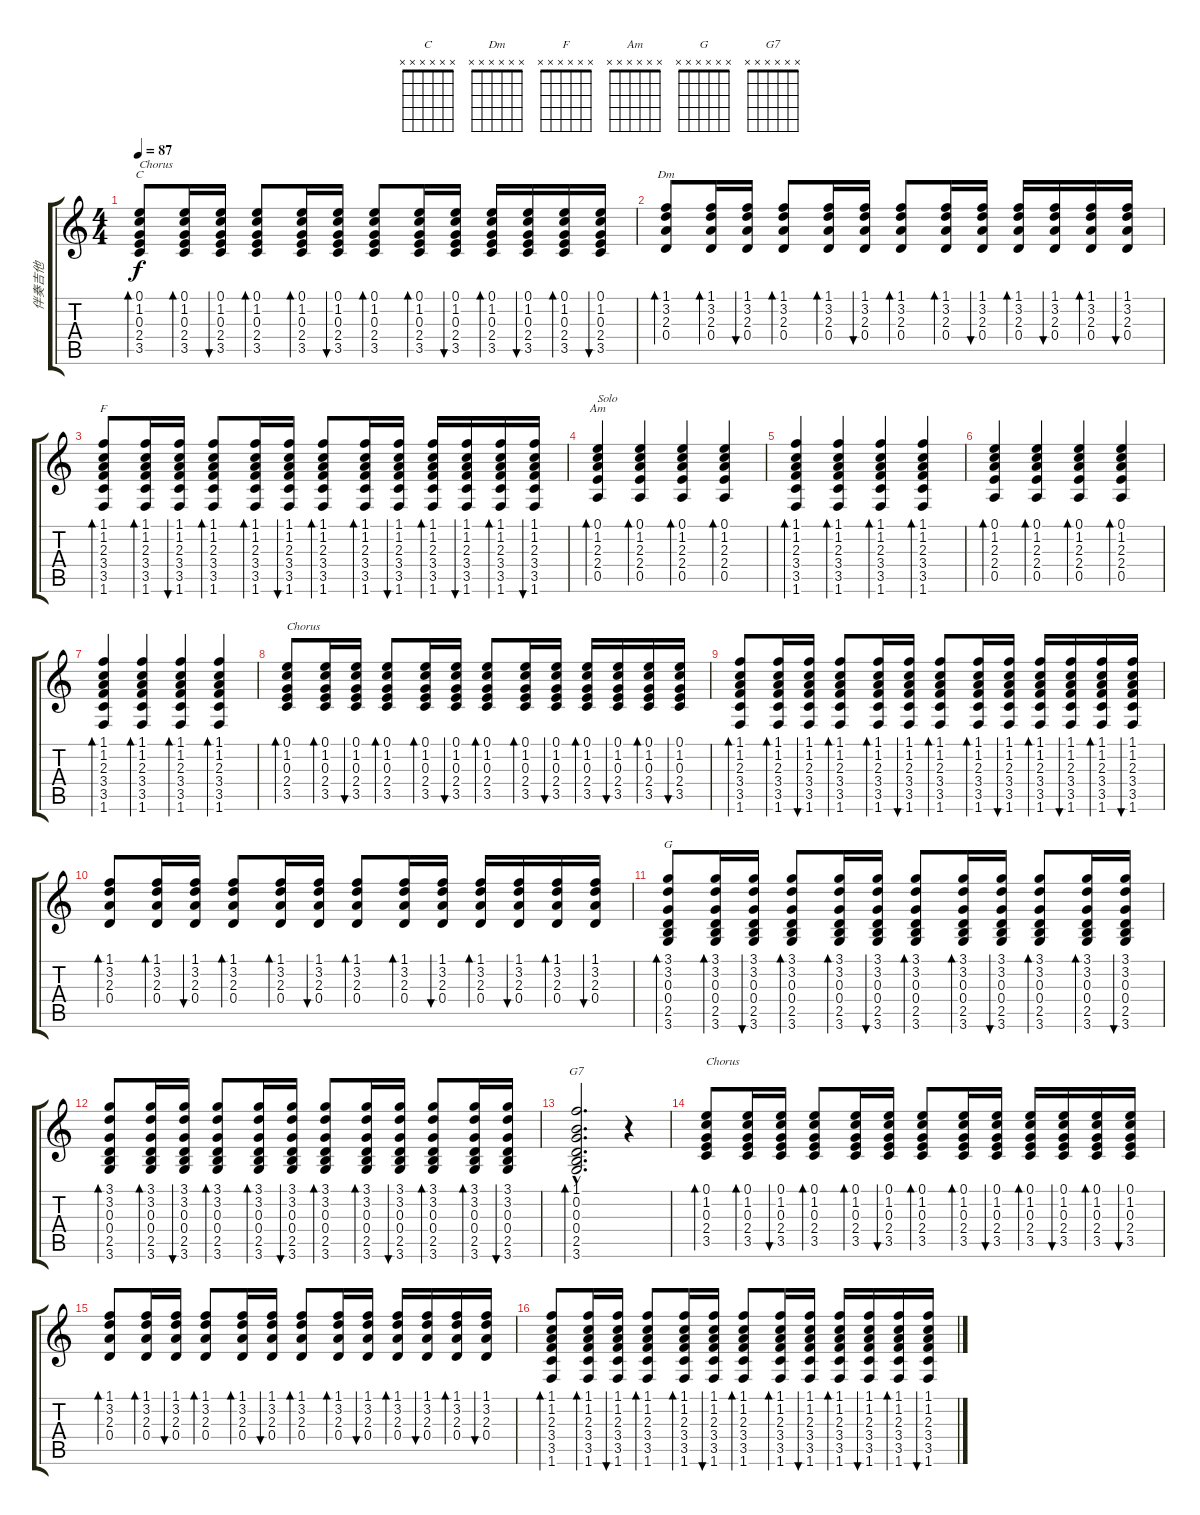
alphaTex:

\track ("伴奏吉他" "伴奏吉他") {instrument acousticguitarsteel}
\staff {score tabs}
\tuning (E4 B3 G3 D3 A2 E2) {hide}
\chord ("C" x x x x x x)
\chord ("Dm" x x x x x x)
\chord ("F" x x x x x x)
\chord ("Am" x x x x x x)
\chord ("G" x x x x x x)
\chord ("G7" x x x x x x)
\ts (4 4)
\tempo 87
\clef g2
\ks c
(0.1 1.2 0.3 2.4 3.5).8{bd 60 ch "C" txt "Chorus" dy f} (0.1 1.2 0.3 2.4 3.5).16{bd 60} (0.1 1.2 0.3 2.4 3.5).16{bu 60} (0.1 1.2 0.3 2.4 3.5).8{bd 60} (0.1 1.2 0.3 2.4 3.5).16{bd 60} (0.1 1.2 0.3 2.4 3.5).16{bu 60} (0.1 1.2 0.3 2.4 3.5).8{bd 60} (0.1 1.2 0.3 2.4 3.5).16{bd 60} (0.1 1.2 0.3 2.4 3.5).16{bu 60} (0.1 1.2 0.3 2.4 3.5).16{bd 60} (0.1 1.2 0.3 2.4 3.5).16{bu 60} (0.1 1.2 0.3 2.4 3.5).16{bd 60} (0.1 1.2 0.3 2.4 3.5).16{bu 60} |
(1.1 3.2 2.3 0.4).8{bd 60 ch "Dm"} (1.1 3.2 2.3 0.4).16{bd 60} (1.1 3.2 2.3 0.4).16{bu 60} (1.1 3.2 2.3 0.4).8{bd 60} (1.1 3.2 2.3 0.4).16{bd 60} (1.1 3.2 2.3 0.4).16{bu 60} (1.1 3.2 2.3 0.4).8{bd 60} (1.1 3.2 2.3 0.4).16{bd 60} (1.1 3.2 2.3 0.4).16{bu 60} (1.1 3.2 2.3 0.4).16{bd 60} (1.1 3.2 2.3 0.4).16{bu 60} (1.1 3.2 2.3 0.4).16{bd 60} (1.1 3.2 2.3 0.4).16{bu 60} |
(1.1 1.2 2.3 3.4 3.5 1.6).8{bd 60 ch "F"} (1.1 1.2 2.3 3.4 3.5 1.6).16{bd 60} (1.1 1.2 2.3 3.4 3.5 1.6).16{bu 60} (1.1 1.2 2.3 3.4 3.5 1.6).8{bd 60} (1.1 1.2 2.3 3.4 3.5 1.6).16{bd 60} (1.1 1.2 2.3 3.4 3.5 1.6).16{bu 60} (1.1 1.2 2.3 3.4 3.5 1.6).8{bd 60} (1.1 1.2 2.3 3.4 3.5 1.6).16{bd 60} (1.1 1.2 2.3 3.4 3.5 1.6).16{bu 60} (1.1 1.2 2.3 3.4 3.5 1.6).16{bd 60} (1.1 1.2 2.3 3.4 3.5 1.6).16{bu 60} (1.1 1.2 2.3 3.4 3.5 1.6).16{bd 60} (1.1 1.2 2.3 3.4 3.5 1.6).16{bu 60} |
(0.1 1.2 2.3 2.4 0.5).4{bd 60 ch "Am" txt "Solo"} (0.1 1.2 2.3 2.4 0.5).4{bd 60} (0.1 1.2 2.3 2.4 0.5).4{bd 60} (0.1 1.2 2.3 2.4 0.5).4{bd 60} |
(1.1 1.2 2.3 3.4 3.5 1.6).4{bd 60} (1.1 1.2 2.3 3.4 3.5 1.6).4{bd 60} (1.1 1.2 2.3 3.4 3.5 1.6).4{bd 60} (1.1 1.2 2.3 3.4 3.5 1.6).4{bd 60} |
(0.1 1.2 2.3 2.4 0.5).4{bd 60} (0.1 1.2 2.3 2.4 0.5).4{bd 60} (0.1 1.2 2.3 2.4 0.5).4{bd 60} (0.1 1.2 2.3 2.4 0.5).4{bd 60} |
(1.1 1.2 2.3 3.4 3.5 1.6).4{bd 60} (1.1 1.2 2.3 3.4 3.5 1.6).4{bd 60} (1.1 1.2 2.3 3.4 3.5 1.6).4{bd 60} (1.1 1.2 2.3 3.4 3.5 1.6).4{bd 60} |
(0.1 1.2 0.3 2.4 3.5).8{bd 60 txt "Chorus"} (0.1 1.2 0.3 2.4 3.5).16{bd 60} (0.1 1.2 0.3 2.4 3.5).16{bu 60} (0.1 1.2 0.3 2.4 3.5).8{bd 60} (0.1 1.2 0.3 2.4 3.5).16{bd 60} (0.1 1.2 0.3 2.4 3.5).16{bu 60} (0.1 1.2 0.3 2.4 3.5).8{bd 60} (0.1 1.2 0.3 2.4 3.5).16{bd 60} (0.1 1.2 0.3 2.4 3.5).16{bu 60} (0.1 1.2 0.3 2.4 3.5).16{bd 60} (0.1 1.2 0.3 2.4 3.5).16{bu 60} (0.1 1.2 0.3 2.4 3.5).16{bd 60} (0.1 1.2 0.3 2.4 3.5).16{bu 60} |
(1.1 1.2 2.3 3.4 3.5 1.6).8{bd 60} (1.1 1.2 2.3 3.4 3.5 1.6).16{bd 60} (1.1 1.2 2.3 3.4 3.5 1.6).16{bu 60} (1.1 1.2 2.3 3.4 3.5 1.6).8{bd 60} (1.1 1.2 2.3 3.4 3.5 1.6).16{bd 60} (1.1 1.2 2.3 3.4 3.5 1.6).16{bu 60} (1.1 1.2 2.3 3.4 3.5 1.6).8{bd 60} (1.1 1.2 2.3 3.4 3.5 1.6).16{bd 60} (1.1 1.2 2.3 3.4 3.5 1.6).16{bu 60} (1.1 1.2 2.3 3.4 3.5 1.6).16{bd 60} (1.1 1.2 2.3 3.4 3.5 1.6).16{bu 60} (1.1 1.2 2.3 3.4 3.5 1.6).16{bd 60} (1.1 1.2 2.3 3.4 3.5 1.6).16{bu 60} |
(1.1 3.2 2.3 0.4).8{bd 60} (1.1 3.2 2.3 0.4).16{bd 60} (1.1 3.2 2.3 0.4).16{bu 60} (1.1 3.2 2.3 0.4).8{bd 60} (1.1 3.2 2.3 0.4).16{bd 60} (1.1 3.2 2.3 0.4).16{bu 60} (1.1 3.2 2.3 0.4).8{bd 60} (1.1 3.2 2.3 0.4).16{bd 60} (1.1 3.2 2.3 0.4).16{bu 60} (1.1 3.2 2.3 0.4).16{bd 60} (1.1 3.2 2.3 0.4).16{bu 60} (1.1 3.2 2.3 0.4).16{bd 60} (1.1 3.2 2.3 0.4).16{bu 60} |
(3.1 3.2 0.3 0.4 2.5 3.6).8{bd 60 ch "G"} (3.1 3.2 0.3 0.4 2.5 3.6).16{bd 60} (3.1 3.2 0.3 0.4 2.5 3.6).16{bu 60} (3.1 3.2 0.3 0.4 2.5 3.6).8{bd 60} (3.1 3.2 0.3 0.4 2.5 3.6).16{bd 60} (3.1 3.2 0.3 0.4 2.5 3.6).16{bu 60} (3.1 3.2 0.3 0.4 2.5 3.6).8{bd 60} (3.1 3.2 0.3 0.4 2.5 3.6).16{bd 60} (3.1 3.2 0.3 0.4 2.5 3.6).16{bu 60} (3.1 3.2 0.3 0.4 2.5 3.6).8{bd 60} (3.1 3.2 0.3 0.4 2.5 3.6).16{bd 60} (3.1 3.2 0.3 0.4 2.5 3.6).16{bu 60} |
(3.1 3.2 0.3 0.4 2.5 3.6).8{bd 60} (3.1 3.2 0.3 0.4 2.5 3.6).16{bd 60} (3.1 3.2 0.3 0.4 2.5 3.6).16{bu 60} (3.1 3.2 0.3 0.4 2.5 3.6).8{bd 60} (3.1 3.2 0.3 0.4 2.5 3.6).16{bd 60} (3.1 3.2 0.3 0.4 2.5 3.6).16{bu 60} (3.1 3.2 0.3 0.4 2.5 3.6).8{bd 60} (3.1 3.2 0.3 0.4 2.5 3.6).16{bd 60} (3.1 3.2 0.3 0.4 2.5 3.6).16{bu 60} (3.1 3.2 0.3 0.4 2.5 3.6).8{bd 60} (3.1 3.2 0.3 0.4 2.5 3.6).16{bd 60} (3.1 3.2 0.3 0.4 2.5 3.6).16{bu 60} |
(1.1{hac} 0.2{hac} 0.3{hac} 0.4{hac} 2.5{hac} 3.6{hac}).2{d bd 60 ch "G7"} r.4 |
(0.1 1.2 0.3 2.4 3.5).8{bd 60 txt "Chorus"} (0.1 1.2 0.3 2.4 3.5).16{bd 60} (0.1 1.2 0.3 2.4 3.5).16{bu 60} (0.1 1.2 0.3 2.4 3.5).8{bd 60} (0.1 1.2 0.3 2.4 3.5).16{bd 60} (0.1 1.2 0.3 2.4 3.5).16{bu 60} (0.1 1.2 0.3 2.4 3.5).8{bd 60} (0.1 1.2 0.3 2.4 3.5).16{bd 60} (0.1 1.2 0.3 2.4 3.5).16{bu 60} (0.1 1.2 0.3 2.4 3.5).16{bd 60} (0.1 1.2 0.3 2.4 3.5).16{bu 60} (0.1 1.2 0.3 2.4 3.5).16{bd 60} (0.1 1.2 0.3 2.4 3.5).16{bu 60} |
(1.1 3.2 2.3 0.4).8{bd 60} (1.1 3.2 2.3 0.4).16{bd 60} (1.1 3.2 2.3 0.4).16{bu 60} (1.1 3.2 2.3 0.4).8{bd 60} (1.1 3.2 2.3 0.4).16{bd 60} (1.1 3.2 2.3 0.4).16{bu 60} (1.1 3.2 2.3 0.4).8{bd 60} (1.1 3.2 2.3 0.4).16{bd 60} (1.1 3.2 2.3 0.4).16{bu 60} (1.1 3.2 2.3 0.4).16{bd 60} (1.1 3.2 2.3 0.4).16{bu 60} (1.1 3.2 2.3 0.4).16{bd 60} (1.1 3.2 2.3 0.4).16{bu 60} |
(1.1 1.2 2.3 3.4 3.5 1.6).8{bd 60} (1.1 1.2 2.3 3.4 3.5 1.6).16{bd 60} (1.1 1.2 2.3 3.4 3.5 1.6).16{bu 60} (1.1 1.2 2.3 3.4 3.5 1.6).8{bd 60} (1.1 1.2 2.3 3.4 3.5 1.6).16{bd 60} (1.1 1.2 2.3 3.4 3.5 1.6).16{bu 60} (1.1 1.2 2.3 3.4 3.5 1.6).8{bd 60} (1.1 1.2 2.3 3.4 3.5 1.6).16{bd 60} (1.1 1.2 2.3 3.4 3.5 1.6).16{bu 60} (1.1 1.2 2.3 3.4 3.5 1.6).16{bd 60} (1.1 1.2 2.3 3.4 3.5 1.6).16{bu 60} (1.1 1.2 2.3 3.4 3.5 1.6).16{bd 60} (1.1 1.2 2.3 3.4 3.5 1.6).16{bu 60}
